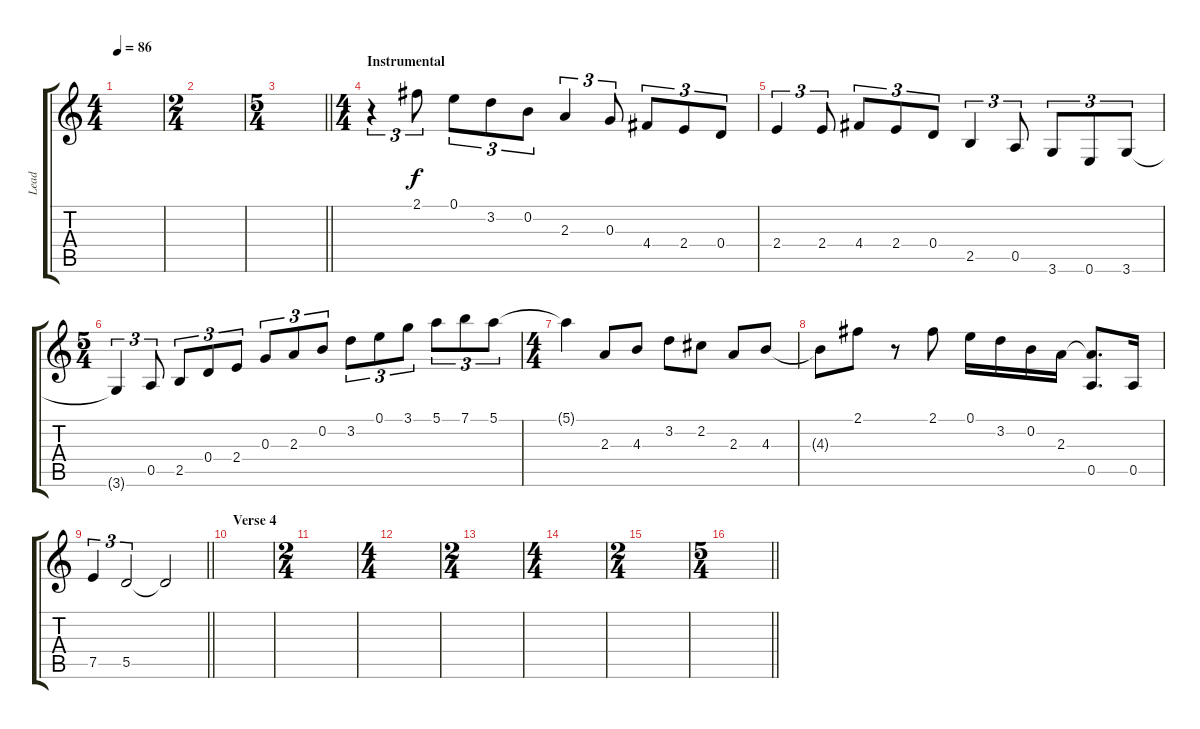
\track ("Lead" "Lead") {instrument distortionguitar}
\staff {score tabs}
\tuning (E4 B3 G3 D3 A2 E2) {hide}
\ts (4 4)
\tempo 86
\clef g2
\ks c
|
\ts (2 4)
|
\ts (5 4)
\barLineRight lightlight
|
\ts (4 4)
\section ("" "Instrumental")
r.4{tu (3 2)} 2.1.8{tu (3 2)} 0.1.8{tu (3 2)} 3.2.8{tu (3 2)} 0.2.8{tu (3 2)} 2.3.4{tu (3 2)} 0.3.8{tu (3 2)} 4.4.8{tu (3 2)} 2.4.8{tu (3 2)} 0.4.8{tu (3 2)} |
2.4.4{tu (3 2)} 2.4.8{tu (3 2)} 4.4.8{tu (3 2)} 2.4.8{tu (3 2)} 0.4.8{tu (3 2)} 2.5.4{tu (3 2)} 0.5.8{tu (3 2)} 3.6.8{tu (3 2)} 0.6.8{tu (3 2)} 3.6.8{tu (3 2)} |
\ts (5 4)
3.6{t}.4{tu (3 2)} 0.5.8{tu (3 2)} 2.5.8{tu (3 2)} 0.4.8{tu (3 2)} 2.4.8{tu (3 2)} 0.3.8{tu (3 2)} 2.3.8{tu (3 2)} 0.2.8{tu (3 2)} 3.2.8{tu (3 2)} 0.1.8{tu (3 2)} 3.1.8{tu (3 2)} 5.1.8{tu (3 2)} 7.1.8{tu (3 2)} 5.1.8{tu (3 2)} |
\ts (4 4)
5.1{t}.4 2.3.8 4.3.8 3.2.8 2.2.8 2.3.8 4.3.8 |
4.3{t}.8 2.1.8 r.8 2.1.8 0.1.16 3.2.16 0.2.16 2.3.16 (2.3{t} 0.5).8{d} 0.5.16 |
\barLineRight lightlight
7.5.4{tu (3 2)} 5.5.2{tu (3 2)} 5.5{t}.2 |
\section ("" "Verse 4")
|
\ts (2 4)
|
\ts (4 4)
|
\ts (2 4)
|
\ts (4 4)
|
\ts (2 4)
|
\ts (5 4)
\barLineRight lightlight
